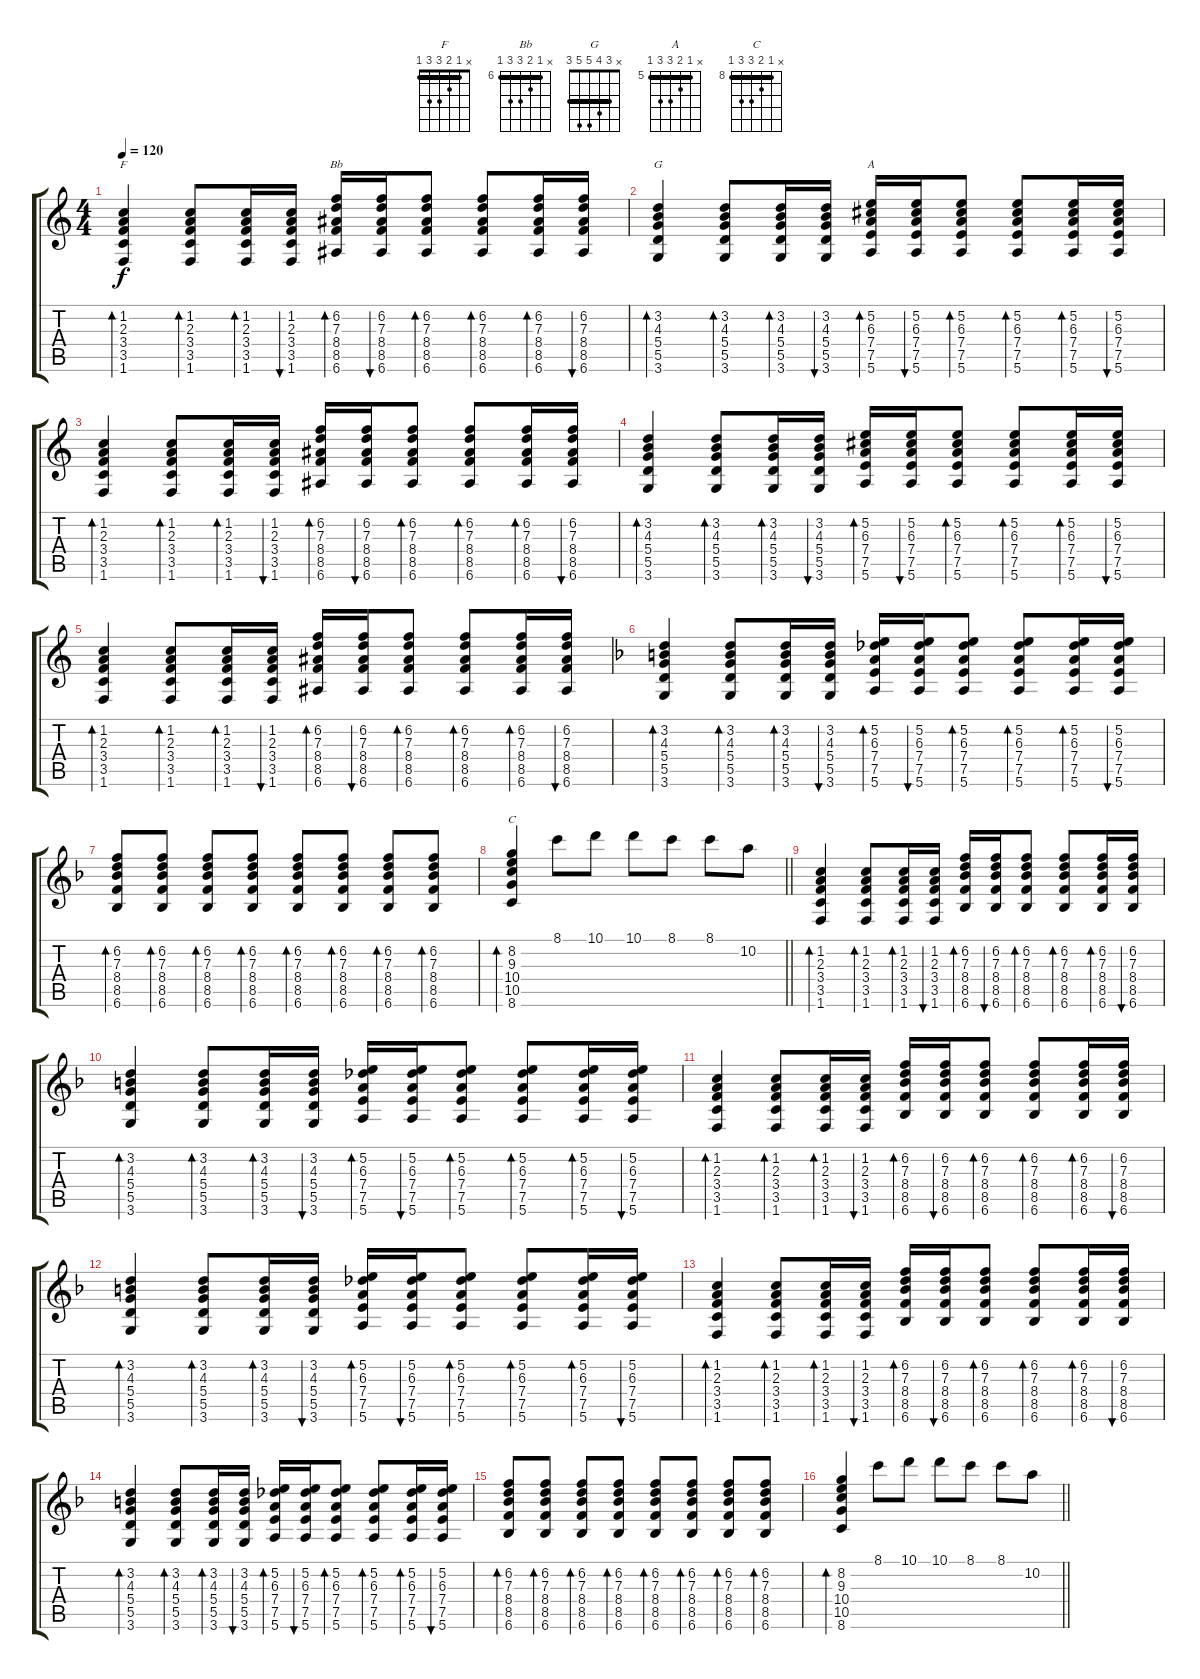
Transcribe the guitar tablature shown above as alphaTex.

\track "" {instrument distortionguitar}
\staff {score tabs}
\tuning (E4 B3 G3 D3 A2 E2) {hide}
\chord ("F" x 1 2 3 3 1) {barre 1}
\chord ("Bb" x 6 7 8 8 6) {firstfret 6 barre 6}
\chord ("G" x 3 4 5 5 3) {barre 3}
\chord ("A" x 5 6 7 7 5) {firstfret 5 barre 5}
\chord ("C" x 8 9 10 10 8) {firstfret 8 barre 8}
\ts (4 4)
\tempo 120
\clef g2
\ks c
(1.2 2.3 3.4 3.5 1.6).4{bd 30 ch "F" dy f} (1.2 2.3 3.4 3.5 1.6).8{bd 30} (1.2 2.3 3.4 3.5 1.6).16{bd 30} (1.2 2.3 3.4 3.5 1.6).16{bu 30} (6.2 7.3 8.4 8.5 6.6).16{bd 30 ch "Bb"} (6.2 7.3 8.4 8.5 6.6).16{bu 30} (6.2 7.3 8.4 8.5 6.6).8{bd 30} (6.2 7.3 8.4 8.5 6.6).8{bd 30} (6.2 7.3 8.4 8.5 6.6).16{bd 30} (6.2 7.3 8.4 8.5 6.6).16{bu 30} |
(3.2 4.3 5.4 5.5 3.6).4{bd 30 ch "G"} (3.2 4.3 5.4 5.5 3.6).8{bd 30} (3.2 4.3 5.4 5.5 3.6).16{bd 30} (3.2 4.3 5.4 5.5 3.6).16{bu 30} (5.2 6.3 7.4 7.5 5.6).16{bd 30 ch "A"} (5.2 6.3 7.4 7.5 5.6).16{bu 30} (5.2 6.3 7.4 7.5 5.6).8{bd 30} (5.2 6.3 7.4 7.5 5.6).8{bd 30} (5.2 6.3 7.4 7.5 5.6).16{bd 30} (5.2 6.3 7.4 7.5 5.6).16{bu 30} |
(1.2 2.3 3.4 3.5 1.6).4{bd 30} (1.2 2.3 3.4 3.5 1.6).8{bd 30} (1.2 2.3 3.4 3.5 1.6).16{bd 30} (1.2 2.3 3.4 3.5 1.6).16{bu 30} (6.2 7.3 8.4 8.5 6.6).16{bd 30} (6.2 7.3 8.4 8.5 6.6).16{bu 30} (6.2 7.3 8.4 8.5 6.6).8{bd 30} (6.2 7.3 8.4 8.5 6.6).8{bd 30} (6.2 7.3 8.4 8.5 6.6).16{bd 30} (6.2 7.3 8.4 8.5 6.6).16{bu 30} |
(3.2 4.3 5.4 5.5 3.6).4{bd 30} (3.2 4.3 5.4 5.5 3.6).8{bd 30} (3.2 4.3 5.4 5.5 3.6).16{bd 30} (3.2 4.3 5.4 5.5 3.6).16{bu 30} (5.2 6.3 7.4 7.5 5.6).16{bd 30} (5.2 6.3 7.4 7.5 5.6).16{bu 30} (5.2 6.3 7.4 7.5 5.6).8{bd 30} (5.2 6.3 7.4 7.5 5.6).8{bd 30} (5.2 6.3 7.4 7.5 5.6).16{bd 30} (5.2 6.3 7.4 7.5 5.6).16{bu 30} |
(1.2 2.3 3.4 3.5 1.6).4{bd 30} (1.2 2.3 3.4 3.5 1.6).8{bd 30} (1.2 2.3 3.4 3.5 1.6).16{bd 30} (1.2 2.3 3.4 3.5 1.6).16{bu 30} (6.2 7.3 8.4 8.5 6.6).16{bd 30} (6.2 7.3 8.4 8.5 6.6).16{bu 30} (6.2 7.3 8.4 8.5 6.6).8{bd 30} (6.2 7.3 8.4 8.5 6.6).8{bd 30} (6.2 7.3 8.4 8.5 6.6).16{bd 30} (6.2 7.3 8.4 8.5 6.6).16{bu 30} |
\ks f
(3.2 4.3 5.4 5.5 3.6).4{bd 30} (3.2 4.3 5.4 5.5 3.6).8{bd 30} (3.2 4.3 5.4 5.5 3.6).16{bd 30} (3.2 4.3 5.4 5.5 3.6).16{bu 30} (5.2 6.3 7.4 7.5 5.6).16{bd 30} (5.2 6.3 7.4 7.5 5.6).16{bu 30} (5.2 6.3 7.4 7.5 5.6).8{bd 30} (5.2 6.3 7.4 7.5 5.6).8{bd 30} (5.2 6.3 7.4 7.5 5.6).16{bd 30} (5.2 6.3 7.4 7.5 5.6).16{bu 30} |
(6.2 7.3 8.4 8.5 6.6).8{bd 30} (6.2 7.3 8.4 8.5 6.6).8{bd 30} (6.2 7.3 8.4 8.5 6.6).8{bd 30} (6.2 7.3 8.4 8.5 6.6).8{bd 30} (6.2 7.3 8.4 8.5 6.6).8{bd 30} (6.2 7.3 8.4 8.5 6.6).8{bd 30} (6.2 7.3 8.4 8.5 6.6).8{bd 30} (6.2 7.3 8.4 8.5 6.6).8{bd 30} |
\barLineRight lightlight
(8.2 9.3 10.4 10.5 8.6).4{bd 30 ch "C"} 8.1.8 10.1.8 10.1.8 8.1.8 8.1.8 10.2.8 |
(1.2 2.3 3.4 3.5 1.6).4{bd 30} (1.2 2.3 3.4 3.5 1.6).8{bd 30} (1.2 2.3 3.4 3.5 1.6).16{bd 30} (1.2 2.3 3.4 3.5 1.6).16{bu 30} (6.2 7.3 8.4 8.5 6.6).16{bd 30} (6.2 7.3 8.4 8.5 6.6).16{bu 30} (6.2 7.3 8.4 8.5 6.6).8{bd 30} (6.2 7.3 8.4 8.5 6.6).8{bd 30} (6.2 7.3 8.4 8.5 6.6).16{bd 30} (6.2 7.3 8.4 8.5 6.6).16{bu 30} |
(3.2 4.3 5.4 5.5 3.6).4{bd 30} (3.2 4.3 5.4 5.5 3.6).8{bd 30} (3.2 4.3 5.4 5.5 3.6).16{bd 30} (3.2 4.3 5.4 5.5 3.6).16{bu 30} (5.2 6.3 7.4 7.5 5.6).16{bd 30} (5.2 6.3 7.4 7.5 5.6).16{bu 30} (5.2 6.3 7.4 7.5 5.6).8{bd 30} (5.2 6.3 7.4 7.5 5.6).8{bd 30} (5.2 6.3 7.4 7.5 5.6).16{bd 30} (5.2 6.3 7.4 7.5 5.6).16{bu 30} |
(1.2 2.3 3.4 3.5 1.6).4{bd 30} (1.2 2.3 3.4 3.5 1.6).8{bd 30} (1.2 2.3 3.4 3.5 1.6).16{bd 30} (1.2 2.3 3.4 3.5 1.6).16{bu 30} (6.2 7.3 8.4 8.5 6.6).16{bd 30} (6.2 7.3 8.4 8.5 6.6).16{bu 30} (6.2 7.3 8.4 8.5 6.6).8{bd 30} (6.2 7.3 8.4 8.5 6.6).8{bd 30} (6.2 7.3 8.4 8.5 6.6).16{bd 30} (6.2 7.3 8.4 8.5 6.6).16{bu 30} |
(3.2 4.3 5.4 5.5 3.6).4{bd 30} (3.2 4.3 5.4 5.5 3.6).8{bd 30} (3.2 4.3 5.4 5.5 3.6).16{bd 30} (3.2 4.3 5.4 5.5 3.6).16{bu 30} (5.2 6.3 7.4 7.5 5.6).16{bd 30} (5.2 6.3 7.4 7.5 5.6).16{bu 30} (5.2 6.3 7.4 7.5 5.6).8{bd 30} (5.2 6.3 7.4 7.5 5.6).8{bd 30} (5.2 6.3 7.4 7.5 5.6).16{bd 30} (5.2 6.3 7.4 7.5 5.6).16{bu 30} |
(1.2 2.3 3.4 3.5 1.6).4{bd 30} (1.2 2.3 3.4 3.5 1.6).8{bd 30} (1.2 2.3 3.4 3.5 1.6).16{bd 30} (1.2 2.3 3.4 3.5 1.6).16{bu 30} (6.2 7.3 8.4 8.5 6.6).16{bd 30} (6.2 7.3 8.4 8.5 6.6).16{bu 30} (6.2 7.3 8.4 8.5 6.6).8{bd 30} (6.2 7.3 8.4 8.5 6.6).8{bd 30} (6.2 7.3 8.4 8.5 6.6).16{bd 30} (6.2 7.3 8.4 8.5 6.6).16{bu 30} |
(3.2 4.3 5.4 5.5 3.6).4{bd 30} (3.2 4.3 5.4 5.5 3.6).8{bd 30} (3.2 4.3 5.4 5.5 3.6).16{bd 30} (3.2 4.3 5.4 5.5 3.6).16{bu 30} (5.2 6.3 7.4 7.5 5.6).16{bd 30} (5.2 6.3 7.4 7.5 5.6).16{bu 30} (5.2 6.3 7.4 7.5 5.6).8{bd 30} (5.2 6.3 7.4 7.5 5.6).8{bd 30} (5.2 6.3 7.4 7.5 5.6).16{bd 30} (5.2 6.3 7.4 7.5 5.6).16{bu 30} |
(6.2 7.3 8.4 8.5 6.6).8{bd 30} (6.2 7.3 8.4 8.5 6.6).8{bd 30} (6.2 7.3 8.4 8.5 6.6).8{bd 30} (6.2 7.3 8.4 8.5 6.6).8{bd 30} (6.2 7.3 8.4 8.5 6.6).8{bd 30} (6.2 7.3 8.4 8.5 6.6).8{bd 30} (6.2 7.3 8.4 8.5 6.6).8{bd 30} (6.2 7.3 8.4 8.5 6.6).8{bd 30} |
\barLineRight lightlight
(8.2 9.3 10.4 10.5 8.6).4{bd 30} 8.1.8 10.1.8 10.1.8 8.1.8 8.1.8 10.2.8
